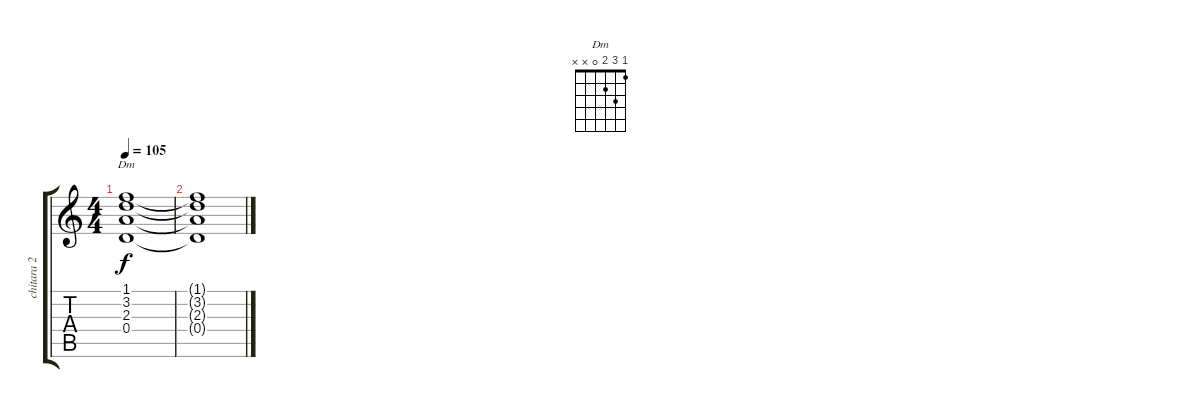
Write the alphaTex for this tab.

\track ("chitara 2" "chitara 2") {instrument acousticguitarsteel}
\staff {score tabs}
\tuning (E4 B3 G3 D3 A2 E2) {hide}
\chord ("Dm" 1 3 2 0 x x)
\ts (4 4)
\tempo 105
\clef g2
\ks c
(1.1 3.2 2.3 0.4).1{ch "Dm" dy f} |
(1.1{t} 3.2{t} 2.3{t} 0.4{t}).1
